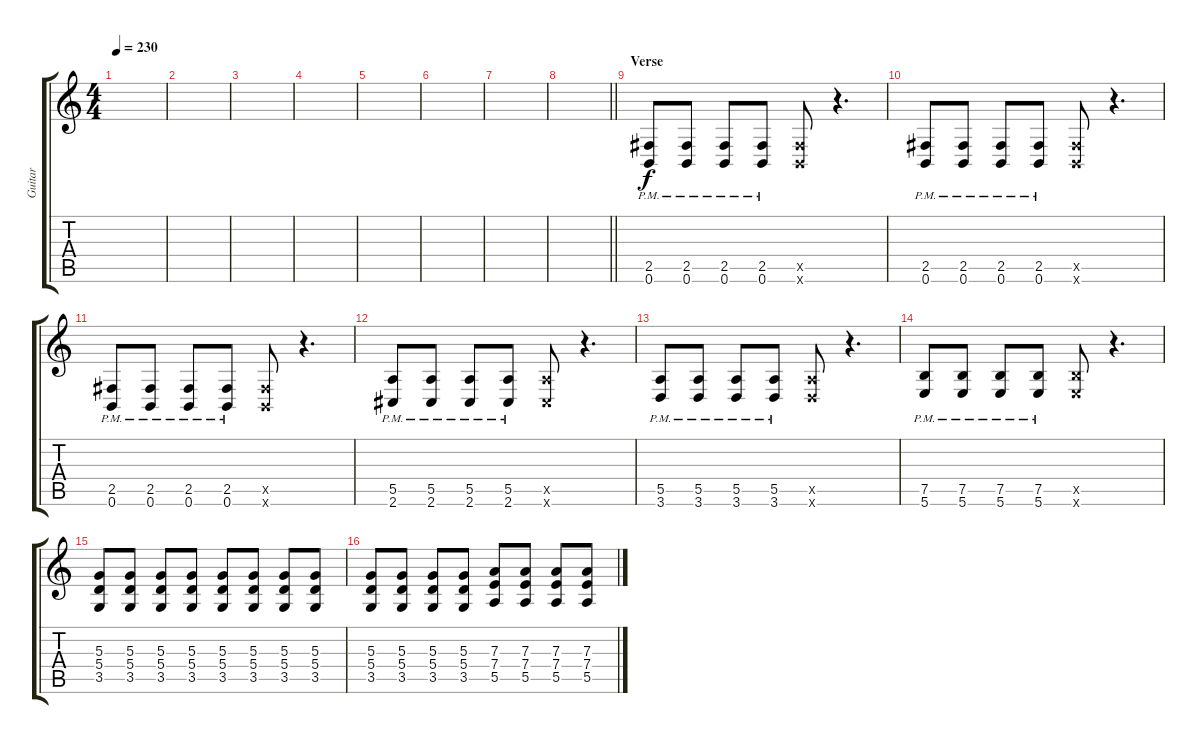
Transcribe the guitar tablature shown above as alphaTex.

\track ("Guitar" "Guitar") {instrument distortionguitar}
\staff {score tabs}
\tuning (B3 Gb3 D3 A2 E2 B1) {hide}
\ts (4 4)
\tempo 230
\clef g2
\ks c
|
|
|
|
|
|
|
\barLineRight lightlight
|
\section ("" "Verse")
(2.5{pm} 0.6{pm}).8 (2.5{pm} 0.6{pm}).8 (2.5{pm} 0.6{pm}).8 (2.5{pm} 0.6{pm}).8 (2.5{x} 0.6{x}).8 r.4{d} |
(2.5{pm} 0.6{pm}).8 (2.5{pm} 0.6{pm}).8 (2.5{pm} 0.6{pm}).8 (2.5{pm} 0.6{pm}).8 (2.5{x} 0.6{x}).8 r.4{d} |
(2.5{pm} 0.6{pm}).8 (2.5{pm} 0.6{pm}).8 (2.5{pm} 0.6{pm}).8 (2.5{pm} 0.6{pm}).8 (2.5{x} 0.6{x}).8 r.4{d} |
(5.5{pm} 2.6{pm}).8 (5.5{pm} 2.6{pm}).8 (5.5{pm} 2.6{pm}).8 (5.5{pm} 2.6{pm}).8 (5.5{x} 2.6{x}).8 r.4{d} |
(5.5{pm} 3.6{pm}).8 (5.5{pm} 3.6{pm}).8 (5.5{pm} 3.6{pm}).8 (5.5{pm} 3.6{pm}).8 (5.5{x} 3.6{x}).8 r.4{d} |
(7.5{pm} 5.6{pm}).8 (7.5{pm} 5.6{pm}).8 (7.5{pm} 5.6{pm}).8 (7.5{pm} 5.6{pm}).8 (7.5{x} 5.6{x}).8 r.4{d} |
(5.3 5.4 3.5).8 (5.3 5.4 3.5).8 (5.3 5.4 3.5).8 (5.3 5.4 3.5).8 (5.3 5.4 3.5).8 (5.3 5.4 3.5).8 (5.3 5.4 3.5).8 (5.3 5.4 3.5).8 |
(5.3 5.4 3.5).8 (5.3 5.4 3.5).8 (5.3 5.4 3.5).8 (5.3 5.4 3.5).8 (7.3 7.4 5.5).8 (7.3 7.4 5.5).8 (7.3 7.4 5.5).8 (7.3 7.4 5.5).8
